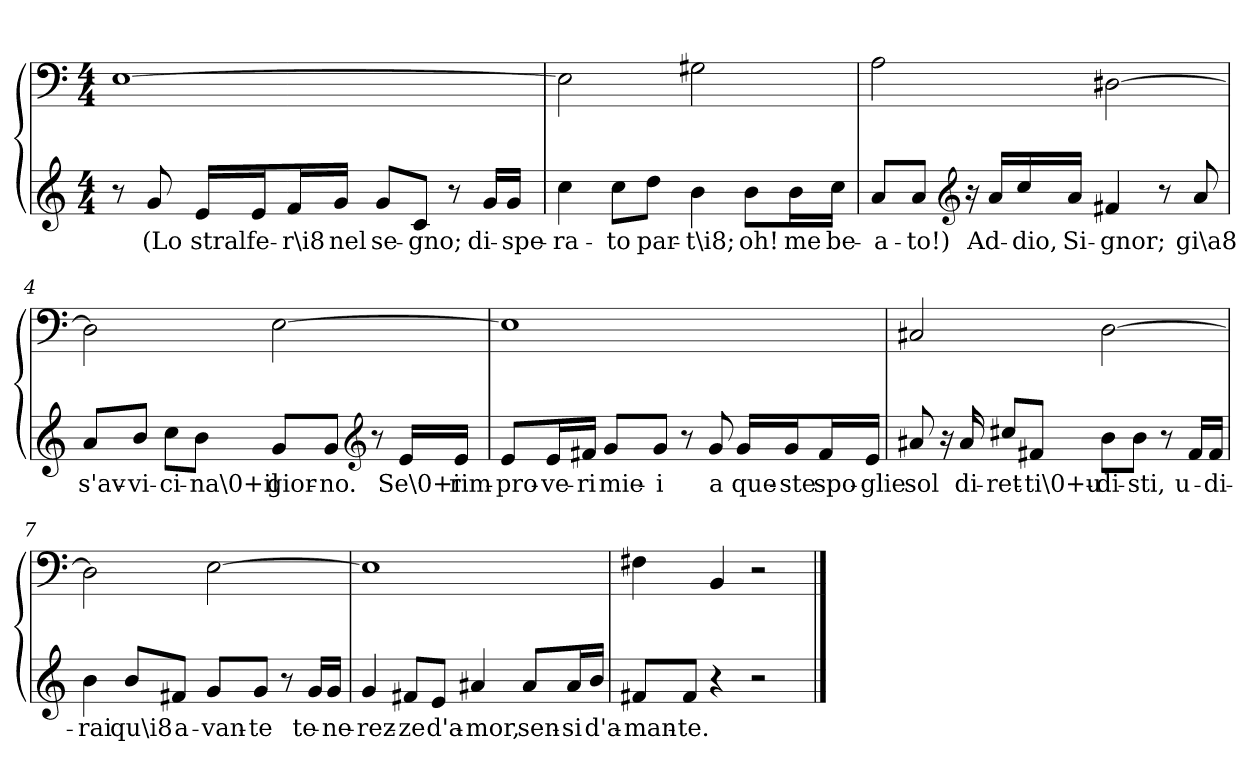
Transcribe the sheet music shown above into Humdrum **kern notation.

**kern	**text	**kern
*part1	*part1	*part1
*staff2	*staff2	*staff1
*clefG2	*	*clefF4
*k[]	*	*k[]
*a:	*	*a:
*M4/4	*	*M4/4
=1	=1	=1
8r	.	[1E\
8g/	(Lo	.
16e/LL	stral	.
16e/J	fe-	.
16f/L	-r\i8	.
16g/JJ	nel	.
8g/L	se-	.
8c/J	-gno;	.
8r	.	.
16g/LL	di-	.
16g/JJ	-spe-	.
=2	=2	=2
4cc\	-ra-	2E\]
8cc\L	-to	.
8dd\J	par-	.
4b\	-t\i8;	2G#X\
8b\L	oh!	.
16b\L	me	.
16cc\JJ	be-	.
=3	=3	=3
8a/L	-a-	2A\
8a/J	-to!)	.
*clefG2	*	*
16r	.	.
16a/LL	Ad-	.
16cc/	-dio,	.
16a/JJ	Si-	.
4f#X/	-gnor;	[2D#X\
8r	.	.
8a/	gi\a8	.
=4	=4	=4
8a/L	s'av-	2D#\]
8b/J	-vi-	.
8cc\L	-ci-	.
8b\J	-na\0+il	.
8g/L	gior-	[2E\
8g/J	-no.	.
*clefG2	*	*
8r	.	.
16e/LL	Se\0+i	.
16e/JJ	rim-	.
=5	=5	=5
8e/L	-pro-	1E\]
16e/L	-ve-	.
16f#X/JJ	-ri	.
8g/L	mie-	.
8g/J	-i	.
8r	.	.
8g/	a	.
16g/LL	que-	.
16g/J	-ste	.
16f#/L	spo-	.
16e/JJ	-glie	.
=6	=6	=6
8a#X/	sol	2C#X/
16r	.	.
16a#/	di-	.
8cc#X/L	-ret-	.
8f#X/J	-ti\0+u-	.
8b\L	-di-	[2D\
8b\J	-sti,	.
8r	.	.
16f#/LL	u-	.
16f#/JJ	-di-	.
=7	=7	=7
4b\	-rai	2D\]
8b/L	qu\i8	.
8f#X/J	a-	.
8g/L	-van-	[2E\
8g/J	-te	.
8r	.	.
16g/LL	te-	.
16g/JJ	-ne-	.
=8	=8	=8
4g/	-rez-	1E\]
8f#X/L	-ze	.
8e/J	d'a-	.
4a#X/	-mor,	.
8a#/L	sen-	.
16a#/L	-si	.
16b/JJ	d'a-	.
=9	=9	=9
8f#X/L	-man-	4F#X\
8f#/J	-te.	.
4r	.	4BB/
2r	.	2r
==	==	==
*-	*-	*-
